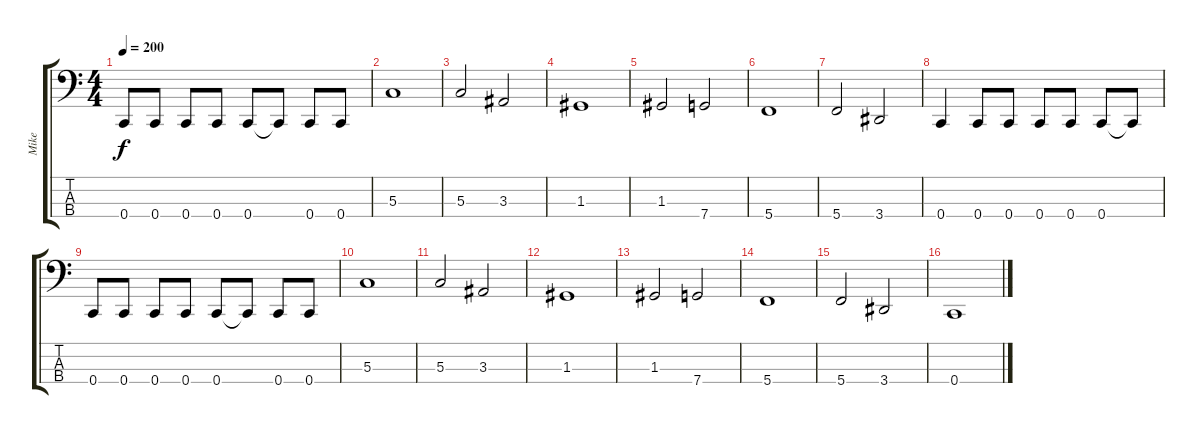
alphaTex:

\track ("Mike" "Mike") {instrument electricbasspick}
\staff {score tabs}
\tuning (F2 C2 G1 C1) {hide}
\ts (4 4)
\tempo 200
\clef f4
\ks c
0.4.8{dy f} 0.4.8 0.4.8 0.4.8 0.4.8 0.4{t}.8 0.4.8 0.4.8 |
5.3.1 |
5.3.2 3.3.2 |
1.3.1 |
1.3.2 7.4.2 |
5.4.1 |
5.4.2 3.4.2 |
0.4.4 0.4.8 0.4.8 0.4.8 0.4.8 0.4.8 0.4{t}.8 |
0.4.8 0.4.8 0.4.8 0.4.8 0.4.8 0.4{t}.8 0.4.8 0.4.8 |
5.3.1 |
5.3.2 3.3.2 |
1.3.1 |
1.3.2 7.4.2 |
5.4.1 |
5.4.2 3.4.2 |
0.4.1
